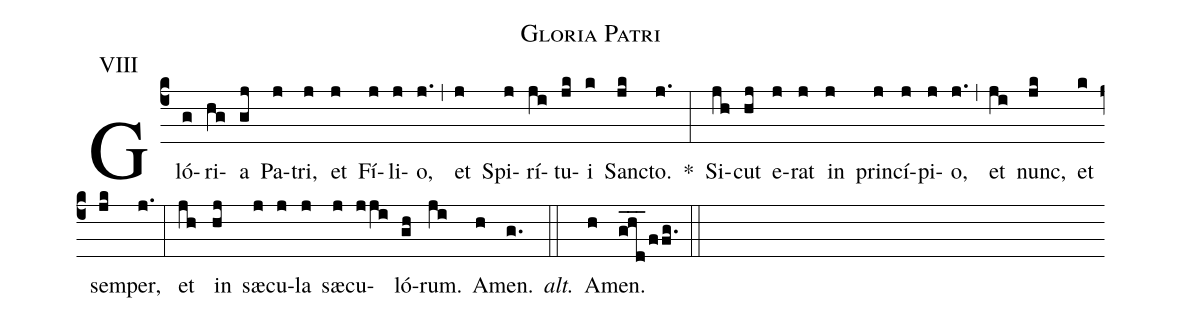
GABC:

name: Gloria Patri;
annotation: VIII;
%%
(c4)
Gló(g)ri(hg)a(gj) Pa(j)tri,(j) et(j) Fí(j)li(j)o,(j.) (,) et(j) Spi(j)rí(ji)tu(jk)i(k) Sanc(jk)to.(j.) *(:)
Si(jh)cut(hj) e(j)rat(j) in(j) prin(j)cí(j)pi(j)o,(j.) (,) et(ji) nunc,(jk) et(k) sem(jk)per,(j.) (:)
et(jh) in(hj) sæ(j)cu(j)la(j) sæ(j)cu(jji)ló(gh)rum.(ji) A(h)men.(g.) <i>alt.</i>(::) A(h)men.(ghd___/ffg.) (::)
